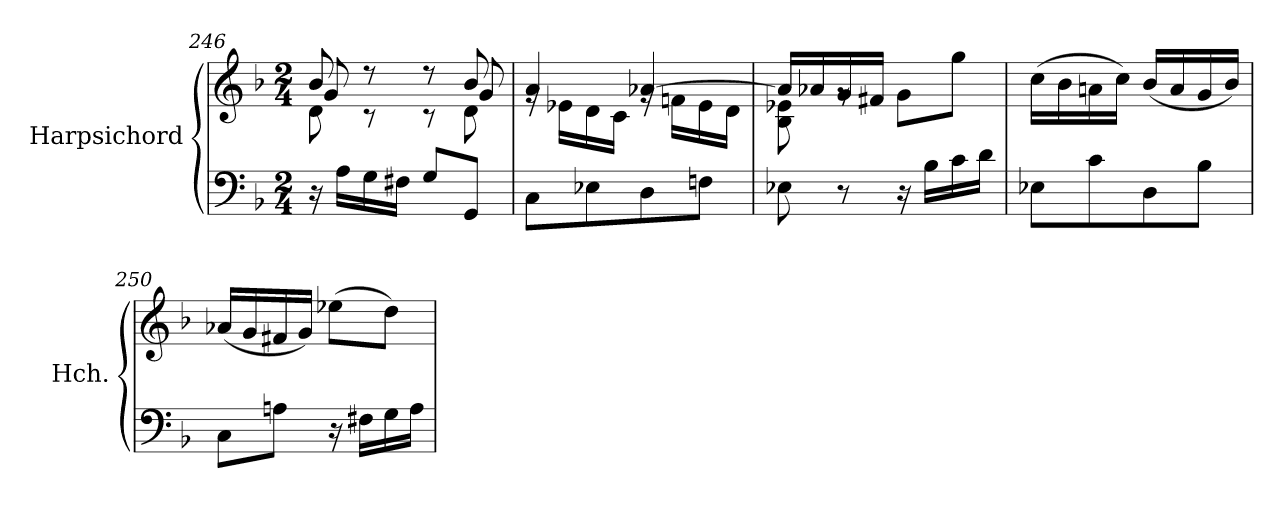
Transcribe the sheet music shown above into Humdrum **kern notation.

**kern	**kern
*part1	*part1
*staff2	*staff1
*I"Harpsichord	*
*I'Hch.	*
*clefF4	*clefG2
*k[b-]	*k[b-]
*M2/4	*M2/4
=246	=246
*	*^
*	*	*^
16r	8b-/	8d\	8g/
16A\LL	.	.	.
16G\	8r	8r	8ryy
16F#X\JJ	.	.	.
8G/L	8r	8r	8ryy
8GG/J	8b-/	8d\	8g/
*	*	*v	*v
=247	=247	=247
8C\L	4a/	16rg
.	.	16e-X\LL
8E-X\	.	16d\
.	.	16c\JJ
8D\	[4a-X/	16rg
.	.	16fn\LL
8Fn\J	.	16e-\
.	.	16d\JJ
=248	=248	=248
8E-X\	16a-/LL]	8B-\ 8e-X\
.	16a-X/	.
8r	16g/	8rg
.	16f#X/JJ	.
16r	8g\L	4ryy
16B-\LL	.	.
16c\	8gg\J	.
16d\JJ	.	.
*	*v	*v
=249	=249
8E-X\L	(>16cc\LL
.	16b-\
8c\	16an\
.	16cc\JJ)
8D\	(<16b-/LL
.	16a/
8B-\J	16g/
.	16b-/JJ)
=250	=250
8C\L	(<16a-X/LL
.	16g/
8An\J	16f#X/
.	16g/JJ)
16r	(>8ee-X\L
16F#X\LL	.
16G\	8dd\J)
16A\JJ	.
=	=
*-	*-
